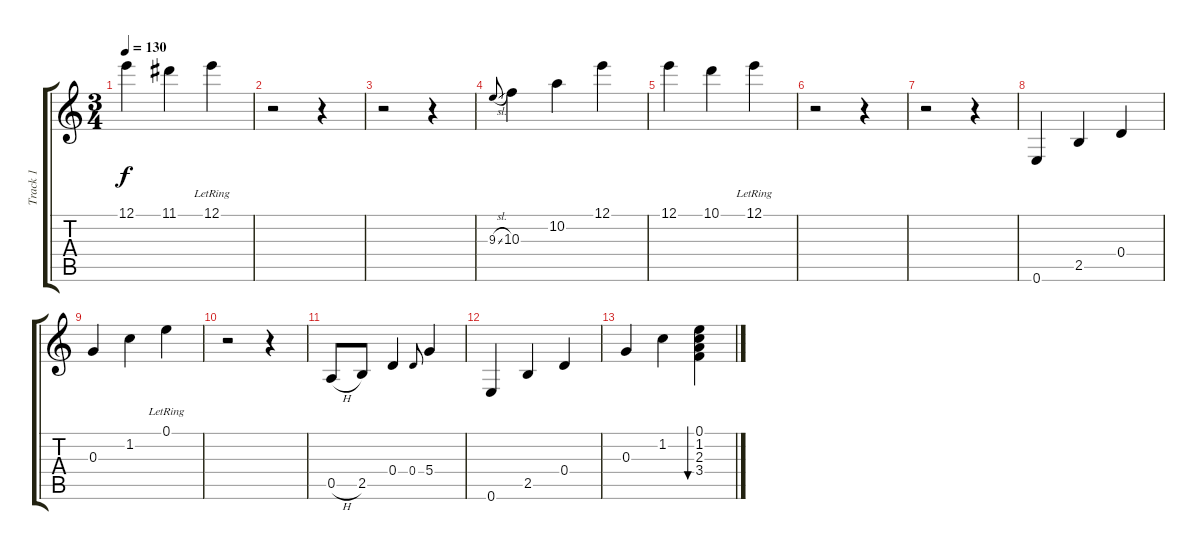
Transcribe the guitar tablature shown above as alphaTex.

\track ("Track 1" "Track 1") {instrument electricguitarjazz}
\staff {score tabs}
\tuning (E4 B3 G3 D3 A2 E2) {hide}
\ts (3 4)
\tempo 130
\clef g2
\ks c
12.1.4{dy f} 11.1.4 12.1{lr}.4 |
r.2 r.4 |
r.2 r.4 |
9.3{sl}.8{gr onbeat} 10.3.4 10.2.4 12.1.4 |
12.1.4 10.1.4 12.1{lr}.4 |
r.2 r.4 |
r.2 r.4 |
0.6.4 2.5.4 0.4.4 |
0.3.4 1.2.4 0.1{lr}.4 |
r.2 r.4 |
0.5{h}.8 2.5.8 0.4.4 0.4.8{gr onbeat} 5.4.4 |
0.6.4 2.5.4 0.4.4 |
0.3.4 1.2.4 (0.1 1.2 2.3 3.4).4{bu 480}
